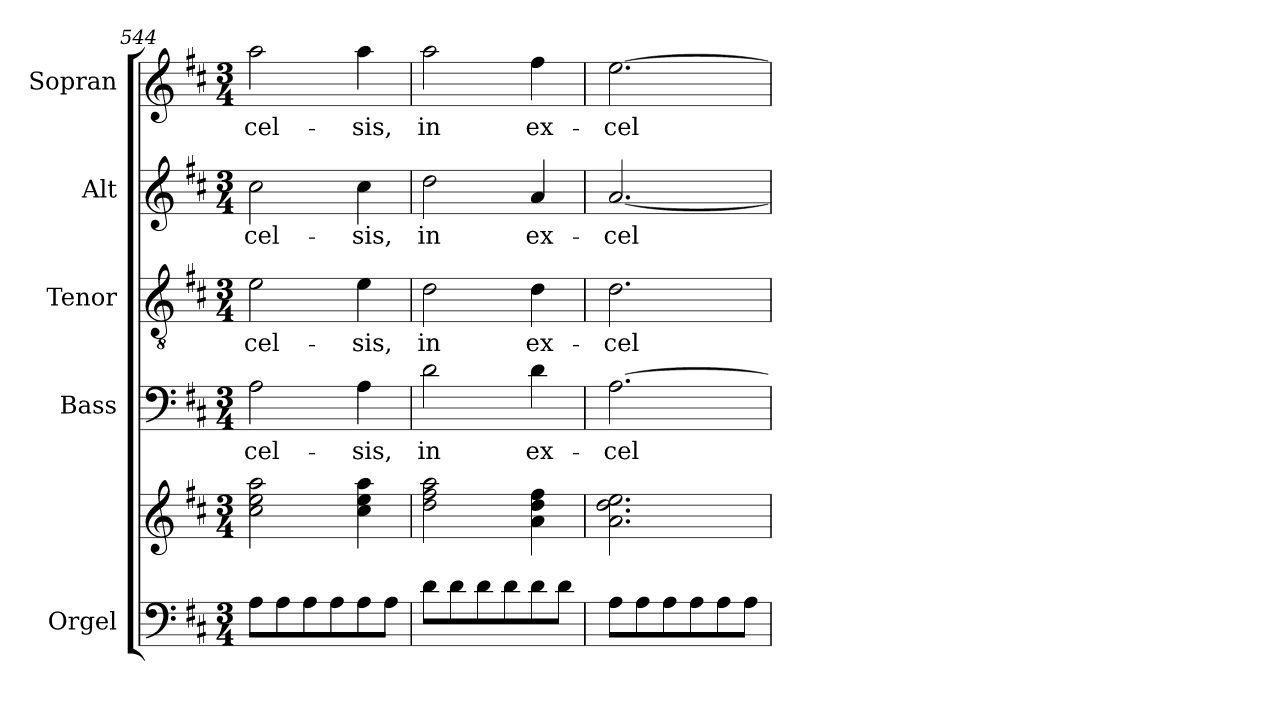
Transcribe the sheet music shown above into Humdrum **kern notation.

**kern	**kern	**kern	**text	**kern	**text	**kern	**text	**kern	**text
*part5	*part5	*part4	*part4	*part3	*part3	*part2	*part2	*part1	*part1
*staff6	*staff5	*staff4	*staff4	*staff3	*staff3	*staff2	*staff2	*staff1	*staff1
*I"Orgel	*	*I"Bass	*	*I"Tenor	*	*I"Alt	*	*I"Sopran	*
*I'Org.	*	*I'B.	*	*I'T.	*	*I'A.	*	*I'S.	*
*clefF4	*clefG2	*clefF4	*	*clefGv2	*	*clefG2	*	*clefG2	*
*k[f#c#]	*k[f#c#]	*k[f#c#]	*	*k[f#c#]	*	*k[f#c#]	*	*k[f#c#]	*
*D:	*D:	*D:	*	*D:	*	*D:	*	*D:	*
*M3/4	*M3/4	*M3/4	*	*M3/4	*	*M3/4	*	*M3/4	*
=544	=544	=544	=544	=544	=544	=544	=544	=544	=544
!	!	!	!LO:LY:b	!	!LO:LY:b	!	!LO:LY:b	!	!LO:LY:b
8A\L	2cc#\ 2ee\ 2aa\	2A\	-cel-	2e\	-cel-	2cc#\	-cel-	2aa\	-cel-
8A\	.	.	.	.	.	.	.	.	.
8A\	.	.	.	.	.	.	.	.	.
8A\	.	.	.	.	.	.	.	.	.
!	!	!	!LO:LY:b	!	!LO:LY:b	!	!LO:LY:b	!	!LO:LY:b
8A\	4cc#\ 4ee\ 4aa\	4A\	-sis,	4e\	-sis,	4cc#\	-sis,	4aa\	-sis,
8A\J	.	.	.	.	.	.	.	.	.
=545	=545	=545	=545	=545	=545	=545	=545	=545	=545
!	!	!	!LO:LY:b	!	!LO:LY:b	!	!LO:LY:b	!	!LO:LY:b
8d\L	2dd\ 2ff#\ 2aa\	2d\	in	2d\	in	2dd\	in	2aa\	in
8d\	.	.	.	.	.	.	.	.	.
8d\	.	.	.	.	.	.	.	.	.
8d\	.	.	.	.	.	.	.	.	.
!	!	!	!LO:LY:b	!	!LO:LY:b	!	!LO:LY:b	!	!LO:LY:b
8d\	4a\ 4dd\ 4ff#\	4d\	ex-	4d\	ex-	4a/	ex-	4ff#\	ex-
8d\J	.	.	.	.	.	.	.	.	.
=546	=546	=546	=546	=546	=546	=546	=546	=546	=546
!	!	!	!LO:LY:b	!	!LO:LY:b	!	!LO:LY:b	!	!LO:LY:b
8A\L	2.a\ 2.dd\ 2.ee\	[2.A\	-cel-	2.d\	-cel-	[2.a/	-cel-	[2.ee\	-cel-
8A\	.	.	.	.	.	.	.	.	.
8A\	.	.	.	.	.	.	.	.	.
8A\	.	.	.	.	.	.	.	.	.
8A\	.	.	.	.	.	.	.	.	.
8A\J	.	.	.	.	.	.	.	.	.
=	=	=	=	=	=	=	=	=	=
*-	*-	*-	*-	*-	*-	*-	*-	*-	*-
